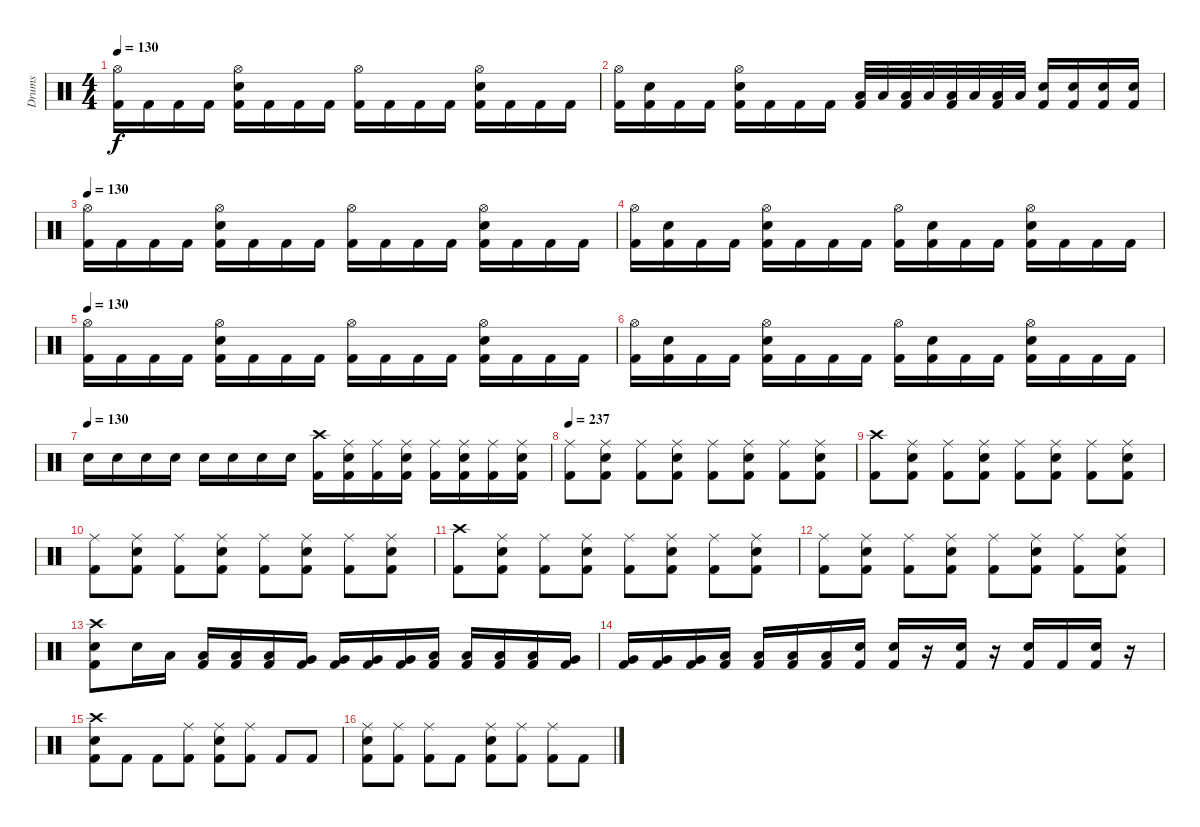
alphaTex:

\track ("Drums" "Drums") {instrument percussion}
\staff {score}
\articulation defaults
\ts (4 4)
\tempo 130
\clef neutral
\ks c
("Hi-Hat (open)" "Kick (hit) 2").16{dy f} "Kick (hit) 2".16 "Kick (hit) 2".16 "Kick (hit) 2".16 ("Hi-Hat (open)" "Snare (hit) 2" "Kick (hit) 2").16 "Kick (hit) 2".16 "Kick (hit) 2".16 "Kick (hit) 2".16 ("Hi-Hat (open)" "Kick (hit) 2").16 "Kick (hit) 2".16 "Kick (hit) 2".16 "Kick (hit) 2".16 ("Hi-Hat (open)" "Snare (hit) 2" "Kick (hit) 2").16 "Kick (hit) 2".16 "Kick (hit) 2".16 "Kick (hit) 2".16 |
("Hi-Hat (open)" "Kick (hit) 2").16 ("Snare (hit) 2" "Kick (hit) 2").16 "Kick (hit) 2".16 "Kick (hit) 2".16 ("Hi-Hat (open)" "Snare (hit) 2" "Kick (hit) 2").16 "Kick (hit) 2".16 "Kick (hit) 2".16 "Kick (hit) 2".16 ("Low Tom (hit)" "Kick (hit) 2").32 "Low Tom (hit)".32 ("Low Tom (hit)" "Kick (hit) 2").32 "Low Tom (hit)".32 ("Low Floor Tom (hit)" "Kick (hit) 2").32 "Low Floor Tom (hit)".32 ("Low Floor Tom (hit)" "Kick (hit) 2").32 "Low Floor Tom (hit)".32 ("Snare (hit) 2" "Kick (hit) 2").16 ("Snare (hit) 2" "Kick (hit) 2").16 ("Snare (hit) 2" "Kick (hit) 2").16 ("Snare (hit) 2" "Kick (hit) 2").16 |
\tempo 130
("Hi-Hat (open)" "Kick (hit) 2").16 "Kick (hit) 2".16 "Kick (hit) 2".16 "Kick (hit) 2".16 ("Hi-Hat (open)" "Snare (hit) 2" "Kick (hit) 2").16 "Kick (hit) 2".16 "Kick (hit) 2".16 "Kick (hit) 2".16 ("Hi-Hat (open)" "Kick (hit) 2").16 "Kick (hit) 2".16 "Kick (hit) 2".16 "Kick (hit) 2".16 ("Hi-Hat (open)" "Snare (hit) 2" "Kick (hit) 2").16 "Kick (hit) 2".16 "Kick (hit) 2".16 "Kick (hit) 2".16 |
("Hi-Hat (open)" "Kick (hit) 2").16 ("Snare (hit) 2" "Kick (hit) 2").16 "Kick (hit) 2".16 "Kick (hit) 2".16 ("Hi-Hat (open)" "Snare (hit) 2" "Kick (hit) 2").16 "Kick (hit) 2".16 "Kick (hit) 2".16 "Kick (hit) 2".16 ("Hi-Hat (open)" "Kick (hit) 2").16 ("Snare (hit) 2" "Kick (hit) 2").16 "Kick (hit) 2".16 "Kick (hit) 2".16 ("Hi-Hat (open)" "Snare (hit) 2" "Kick (hit) 2").16 "Kick (hit) 2".16 "Kick (hit) 2".16 "Kick (hit) 2".16 |
\tempo 130
("Hi-Hat (open)" "Kick (hit) 2").16 "Kick (hit) 2".16 "Kick (hit) 2".16 "Kick (hit) 2".16 ("Hi-Hat (open)" "Snare (hit) 2" "Kick (hit) 2").16 "Kick (hit) 2".16 "Kick (hit) 2".16 "Kick (hit) 2".16 ("Hi-Hat (open)" "Kick (hit) 2").16 "Kick (hit) 2".16 "Kick (hit) 2".16 "Kick (hit) 2".16 ("Hi-Hat (open)" "Snare (hit) 2" "Kick (hit) 2").16 "Kick (hit) 2".16 "Kick (hit) 2".16 "Kick (hit) 2".16 |
("Hi-Hat (open)" "Kick (hit) 2").16 ("Snare (hit) 2" "Kick (hit) 2").16 "Kick (hit) 2".16 "Kick (hit) 2".16 ("Hi-Hat (open)" "Snare (hit) 2" "Kick (hit) 2").16 "Kick (hit) 2".16 "Kick (hit) 2".16 "Kick (hit) 2".16 ("Hi-Hat (open)" "Kick (hit) 2").16 ("Snare (hit) 2" "Kick (hit) 2").16 "Kick (hit) 2".16 "Kick (hit) 2".16 ("Hi-Hat (open)" "Snare (hit) 2" "Kick (hit) 2").16 "Kick (hit) 2".16 "Kick (hit) 2".16 "Kick (hit) 2".16 |
\tempo (130)
"Snare (hit) 2".16 "Snare (hit) 2".16 "Snare (hit) 2".16 "Snare (hit) 2".16 "Snare (hit) 2".16 "Snare (hit) 2".16 "Snare (hit) 2".16 "Snare (hit) 2".16 ("Crash high (hit)" "Kick (hit) 2").16 ("Ride (middle)" "Snare (hit) 2" "Kick (hit) 2").16 ("Ride (middle)" "Kick (hit) 2").16 ("Ride (middle)" "Snare (hit) 2" "Kick (hit) 2").16 ("Ride (middle)" "Kick (hit) 2").16 ("Ride (middle)" "Snare (hit) 2" "Kick (hit) 2").16 ("Ride (middle)" "Kick (hit) 2").16 ("Ride (middle)" "Snare (hit) 2" "Kick (hit) 2").16 |
\tempo 237
("Ride (middle)" "Kick (hit) 2").8 ("Ride (middle)" "Snare (hit) 2" "Kick (hit) 2").8 ("Ride (middle)" "Kick (hit) 2").8 ("Ride (middle)" "Snare (hit) 2" "Kick (hit) 2").8 ("Ride (middle)" "Kick (hit) 2").8 ("Ride (middle)" "Snare (hit) 2" "Kick (hit) 2").8 ("Ride (middle)" "Kick (hit) 2").8 ("Ride (middle)" "Snare (hit) 2" "Kick (hit) 2").8 |
("Crash high (hit)" "Kick (hit) 2").8 ("Ride (middle)" "Snare (hit) 2" "Kick (hit) 2").8 ("Ride (middle)" "Kick (hit) 2").8 ("Ride (middle)" "Snare (hit) 2" "Kick (hit) 2").8 ("Ride (middle)" "Kick (hit) 2").8 ("Ride (middle)" "Snare (hit) 2" "Kick (hit) 2").8 ("Ride (middle)" "Kick (hit) 2").8 ("Ride (middle)" "Snare (hit) 2" "Kick (hit) 2").8 |
("Ride (middle)" "Kick (hit) 2").8 ("Ride (middle)" "Snare (hit) 2" "Kick (hit) 2").8 ("Ride (middle)" "Kick (hit) 2").8 ("Ride (middle)" "Snare (hit) 2" "Kick (hit) 2").8 ("Ride (middle)" "Kick (hit) 2").8 ("Ride (middle)" "Snare (hit) 2" "Kick (hit) 2").8 ("Ride (middle)" "Kick (hit) 2").8 ("Ride (middle)" "Snare (hit) 2" "Kick (hit) 2").8 |
("Crash high (hit)" "Kick (hit) 2").8 ("Ride (middle)" "Snare (hit) 2" "Kick (hit) 2").8 ("Ride (middle)" "Kick (hit) 2").8 ("Ride (middle)" "Snare (hit) 2" "Kick (hit) 2").8 ("Ride (middle)" "Kick (hit) 2").8 ("Ride (middle)" "Snare (hit) 2" "Kick (hit) 2").8 ("Ride (middle)" "Kick (hit) 2").8 ("Ride (middle)" "Snare (hit) 2" "Kick (hit) 2").8 |
("Ride (middle)" "Kick (hit) 2").8 ("Ride (middle)" "Snare (hit) 2" "Kick (hit) 2").8 ("Ride (middle)" "Kick (hit) 2").8 ("Ride (middle)" "Snare (hit) 2" "Kick (hit) 2").8 ("Ride (middle)" "Kick (hit) 2").8 ("Ride (middle)" "Snare (hit) 2" "Kick (hit) 2").8 ("Ride (middle)" "Kick (hit) 2").8 ("Ride (middle)" "Snare (hit) 2" "Kick (hit) 2").8 |
("Crash high (hit)" "Snare (hit) 2" "Kick (hit) 2").8 "Snare (hit) 2".16 "Low Floor Tom (hit)".16 ("Low Floor Tom (hit)" "Kick (hit) 2").16 ("Low Floor Tom (hit)" "Kick (hit) 2").16 ("Low Floor Tom (hit)" "Kick (hit) 2").16 ("Very Low Tom (hit)" "Kick (hit) 2").16 ("Very Low Tom (hit)" "Kick (hit) 2").16 ("Very Low Tom (hit)" "Kick (hit) 2").16 ("Very Low Tom (hit)" "Kick (hit) 2").16 ("Low Floor Tom (hit)" "Kick (hit) 2").16 ("Low Floor Tom (hit)" "Kick (hit) 2").16 ("Low Floor Tom (hit)" "Kick (hit) 2").16 ("Low Floor Tom (hit)" "Kick (hit) 2").16 ("Very Low Tom (hit)" "Kick (hit) 2").16 |
("Very Low Tom (hit)" "Kick (hit) 2").16 ("Very Low Tom (hit)" "Kick (hit) 2").16 ("Very Low Tom (hit)" "Kick (hit) 2").16 ("Low Tom (hit)" "Kick (hit) 2").16 ("Low Tom (hit)" "Kick (hit) 2").16 ("Low Tom (hit)" "Kick (hit) 2").16 ("Low Tom (hit)" "Kick (hit) 2").16 ("Snare (hit) 2" "Kick (hit) 2").16 ("Snare (hit) 2" "Kick (hit) 2").16 r.16 ("Snare (hit) 2" "Kick (hit) 2").16 r.16 ("Snare (hit) 2" "Kick (hit) 2").16 "Kick (hit) 2".16 ("Snare (hit) 2" "Kick (hit) 2").16 r.16 |
("Crash high (hit)" "Snare (hit) 2" "Kick (hit) 2").8 "Kick (hit) 2".8 "Kick (hit) 2".8 ("Ride (middle)" "Kick (hit) 2").8 ("Ride (middle)" "Snare (hit) 2" "Kick (hit) 2").8 ("Ride (middle)" "Kick (hit) 2").8 "Kick (hit) 2".8 "Kick (hit) 2".8 |
("Ride (middle)" "Snare (hit) 2" "Kick (hit) 2").8 ("Ride (middle)" "Kick (hit) 2").8 ("Ride (middle)" "Kick (hit) 2").8 "Kick (hit) 2".8 ("Ride (middle)" "Snare (hit) 2" "Kick (hit) 2").8 ("Ride (middle)" "Kick (hit) 2").8 ("Ride (middle)" "Kick (hit) 2").8 "Kick (hit) 2".8
